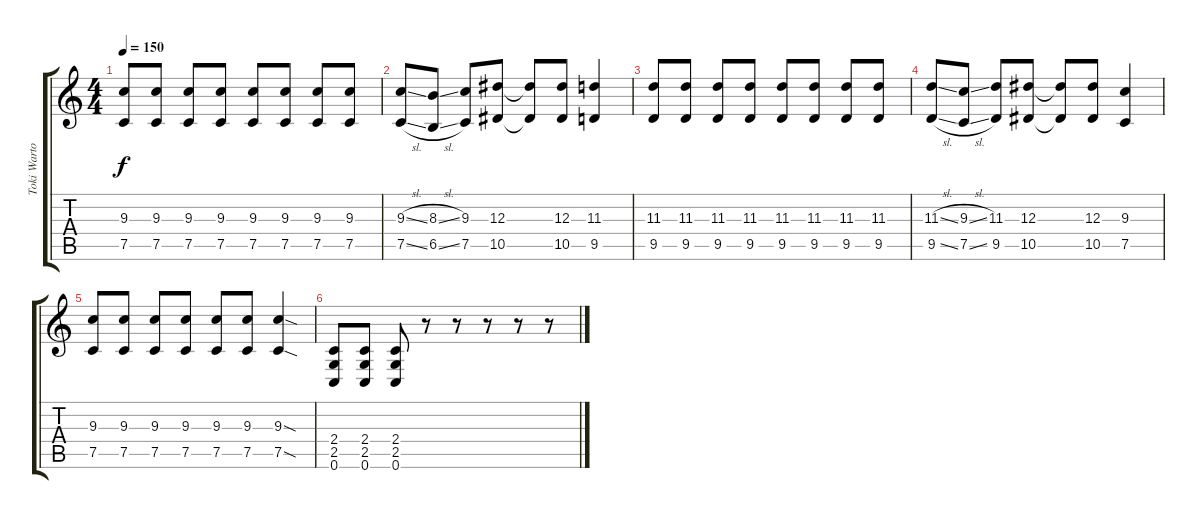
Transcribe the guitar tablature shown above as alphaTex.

\track ("Toki Wartooth (Lead Guitar 2)" "Toki Warto") {instrument distortionguitar}
\staff {score tabs}
\tuning (C4 G3 Eb3 Bb2 F2 C2) {hide}
\ts (4 4)
\tempo 150
\clef g2
\ks c
(9.3 7.5).8{dy f} (9.3 7.5).8 (9.3 7.5).8 (9.3 7.5).8 (9.3 7.5).8 (9.3 7.5).8 (9.3 7.5).8 (9.3 7.5).8 |
(9.3{sl} 7.5{sl}).8 (8.3{sl} 6.5{sl}).8 (9.3 7.5).8 (12.3 10.5).8 (12.3{t} 10.5{t}).8 (12.3 10.5).8 (11.3 9.5).4 |
(11.3 9.5).8 (11.3 9.5).8 (11.3 9.5).8 (11.3 9.5).8 (11.3 9.5).8 (11.3 9.5).8 (11.3 9.5).8 (11.3 9.5).8 |
(11.3{sl} 9.5{sl}).8 (9.3{sl} 7.5{sl}).8 (11.3 9.5).8 (12.3 10.5).8 (12.3{t} 10.5{t}).8 (12.3 10.5).8 (9.3 7.5).4 |
(9.3 7.5).8 (9.3 7.5).8 (9.3 7.5).8 (9.3 7.5).8 (9.3 7.5).8 (9.3 7.5).8 (9.3{sod} 7.5{sod}).4 |
(2.4 2.5 0.6).8 (2.4 2.5 0.6).8 (2.4 2.5 0.6).8 r.8 r.8 r.8 r.8 r.8
